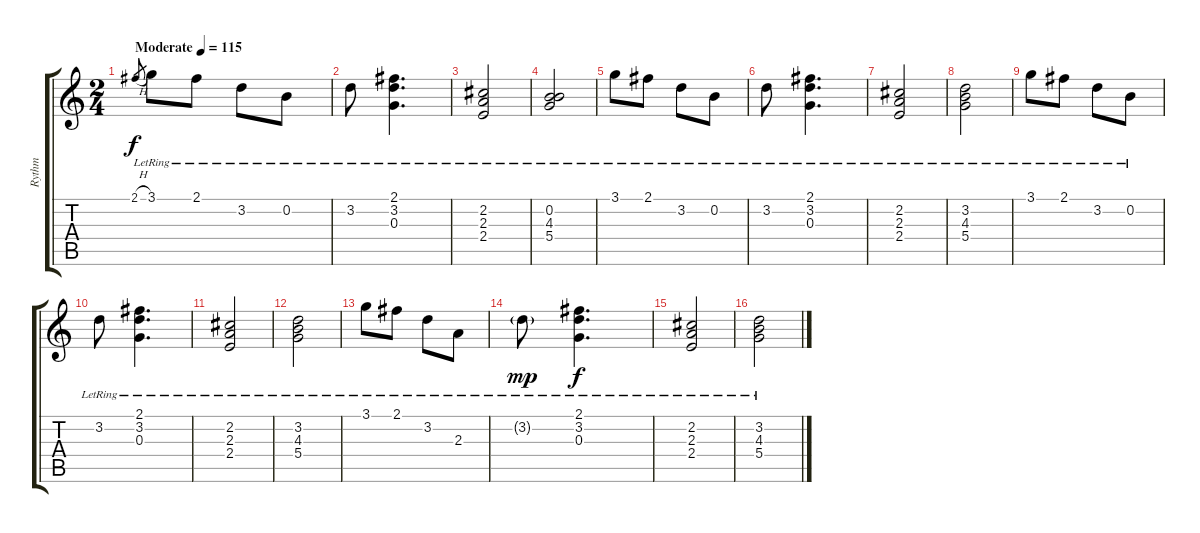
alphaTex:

\track ("Rythm" "Rythm") {instrument acousticguitarsteel}
\staff {score tabs}
\tuning (E4 B3 G3 D3 A2 E2) {hide}
\ts (2 4)
\tempo (115 "Moderate")
\clef g2
\ks c
2.1{h}.8{gr dy f instrument acousticguitarsteel} 3.1{lr}.8 2.1{lr}.8 3.2{lr}.8 0.2{lr}.8 |
3.2{lr}.8 (2.1{lr} 3.2{lr} 0.3{lr}).4{d} |
(2.2{lr} 2.3{lr} 2.4{lr}).2 |
(0.2{lr} 4.3{lr} 5.4{lr}).2 |
3.1{lr}.8 2.1{lr}.8 3.2{lr}.8 0.2{lr}.8 |
3.2{lr}.8 (2.1{lr} 3.2{lr} 0.3{lr}).4{d} |
(2.2{lr} 2.3{lr} 2.4{lr}).2 |
(3.2{lr} 4.3{lr} 5.4{lr}).2 |
3.1{lr}.8 2.1{lr}.8 3.2{lr}.8 0.2{lr}.8 |
3.2{lr}.8 (2.1{lr} 3.2{lr} 0.3{lr}).4{d} |
(2.2{lr} 2.3{lr} 2.4{lr}).2 |
(3.2{lr} 4.3{lr} 5.4{lr}).2 |
3.1{lr}.8 2.1{lr}.8 3.2{lr}.8 2.3{lr}.8 |
3.2{g lr}.8{dy mp} (2.1{lr} 3.2{lr} 0.3{lr}).4{d dy f} |
(2.2{lr} 2.3{lr} 2.4{lr}).2 |
(3.2{lr} 4.3{lr} 5.4{lr}).2
